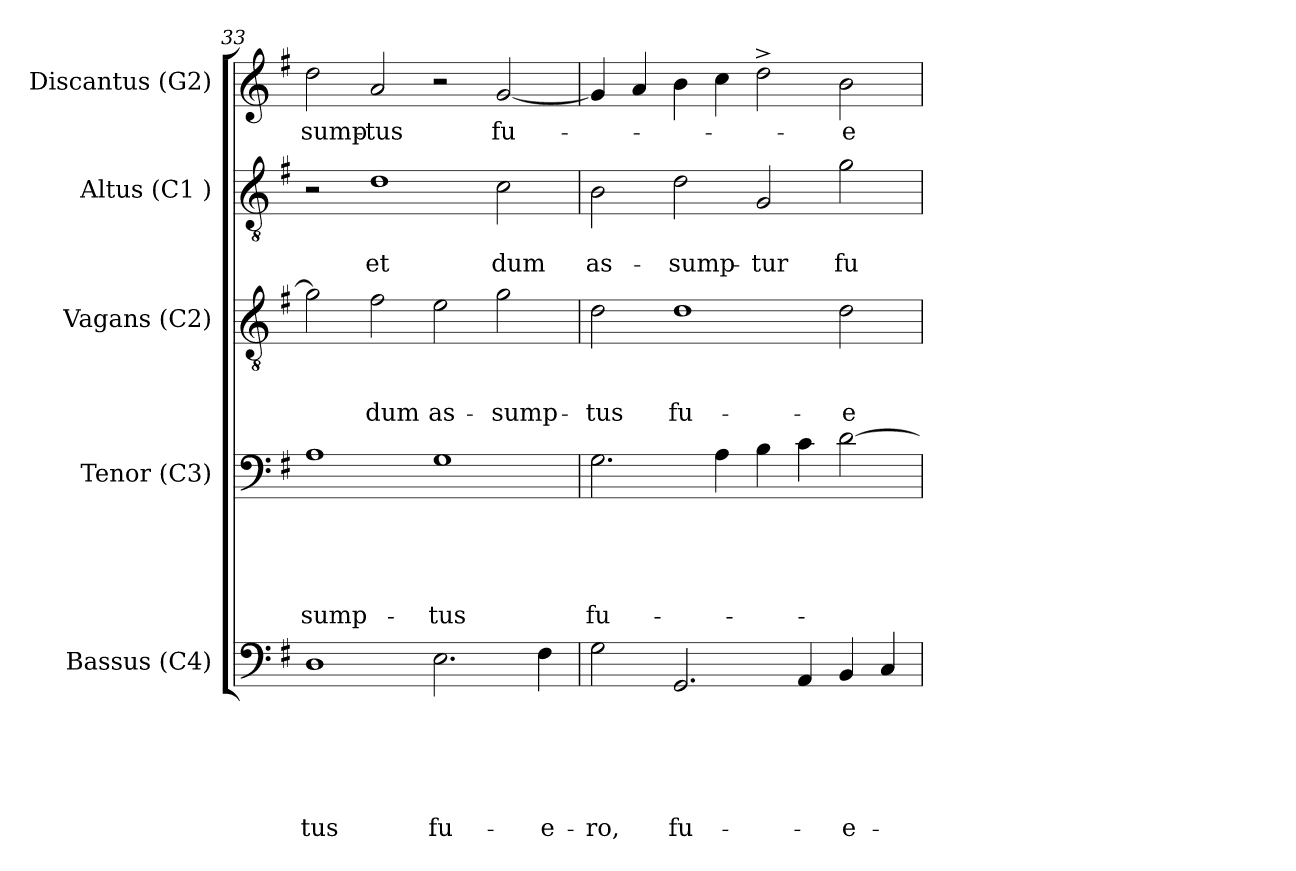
**kern	**text	**text	**text	**text	**text	**text	**kern	**text	**text	**text	**text	**text	**kern	**text	**text	**text	**kern	**text	**text	**kern	**text
*part5	*part5	*part5	*part5	*part5	*part5	*part5	*part4	*part4	*part4	*part4	*part4	*part4	*part3	*part3	*part3	*part3	*part2	*part2	*part2	*part1	*part1
*staff5	*staff5	*staff5	*staff5	*staff5	*staff5	*staff5	*staff4	*staff4	*staff4	*staff4	*staff4	*staff4	*staff3	*staff3	*staff3	*staff3	*staff2	*staff2	*staff2	*staff1	*staff1
*I"Bassus (C4)	*	*	*	*	*	*	*I"Tenor (C3)	*	*	*	*	*	*I"Vagans (C2)	*	*	*	*I"Altus (C1 )	*	*	*I"Discantus (G2)	*
*I'B.	*	*	*	*	*	*	*I'T.	*	*	*	*	*	*I'V.	*	*	*	*I'A.	*	*	*I'D.	*
!!LO:PB:g=z
*clefF4	*	*	*	*	*	*	*clefF4	*	*	*	*	*	*clefGv2	*	*	*	*clefGv2	*	*	*clefG2	*
*k[f#]	*	*	*	*	*	*	*k[f#]	*	*	*	*	*	*k[f#]	*	*	*	*k[f#]	*	*	*k[f#]	*
*G:	*	*	*	*	*	*	*G:	*	*	*	*	*	*G:	*	*	*	*G:	*	*	*G:	*
=33	=33	=33	=33	=33	=33	=33	=33	=33	=33	=33	=33	=33	=33	=33	=33	=33	=33	=33	=33	=33	=33
!	!	!	!	!	!	!LO:LY:b	!	!	!	!	!	!LO:LY:b	!	!	!	!	!	!	!	!	!LO:LY:b
1D	.	.	.	.	.	-tus	1A	.	.	.	.	-sump-	2g\]	.	.	.	2r	.	.	2dd\	-sump-
!	!	!	!	!	!	!	!	!	!	!	!	!	!	!	!	!LO:LY:b	!	!	!LO:LY:b	!	!LO:LY:b
.	.	.	.	.	.	.	.	.	.	.	.	.	2f#\	.	.	dum	1d	.	et	2a/	-tus
!	!	!	!	!	!	!LO:LY:b	!	!	!	!	!	!LO:LY:b	!	!	!	!LO:LY:b	!	!	!	!	!
2.E\	.	.	.	.	.	fu-	1G	.	.	.	.	-tus	2e\	.	.	as-	.	.	.	2r	.
!	!	!	!	!	!	!	!	!	!	!	!	!	!	!	!	!LO:LY:b	!	!	!LO:LY:b	!	!LO:LY:b
.	.	.	.	.	.	.	.	.	.	.	.	.	2g\	.	.	-sump-	2c\	.	dum	[<2g/	fu-
!	!	!	!	!	!	!LO:LY:b	!	!	!	!	!	!	!	!	!	!	!	!	!	!	!
4F#\	.	.	.	.	.	-e-	.	.	.	.	.	.	.	.	.	.	.	.	.	.	.
=34	=34	=34	=34	=34	=34	=34	=34	=34	=34	=34	=34	=34	=34	=34	=34	=34	=34	=34	=34	=34	=34
!	!	!	!	!	!	!LO:LY:b	!	!	!	!	!	!LO:LY:b	!	!	!	!LO:LY:b	!	!	!LO:LY:b	!	!
2G\	.	.	.	.	.	-ro,	2.G\	.	.	.	.	fu-	2d\	.	.	-tus	2B\	.	as-	4g/]	.
.	.	.	.	.	.	.	.	.	.	.	.	.	.	.	.	.	.	.	.	4a/	.
!	!	!	!	!	!	!LO:LY:b	!	!	!	!	!	!	!	!	!	!LO:LY:b	!	!	!LO:LY:b	!	!
2.GG/	.	.	.	.	.	fu-	.	.	.	.	.	.	1d	.	.	fu-	2d\	.	-sump-	4b\	.
.	.	.	.	.	.	.	4A\	.	.	.	.	.	.	.	.	.	.	.	.	4cc\	.
!	!	!	!	!	!	!	!	!	!	!	!	!	!	!	!	!	!	!	!LO:LY:b	!	!
.	.	.	.	.	.	.	4B\	.	.	.	.	.	.	.	.	.	2G/	.	-tur	2dd^>\	.
4AA/	.	.	.	.	.	.	4c\	.	.	.	.	.	.	.	.	.	.	.	.	.	.
!	!	!	!	!	!	!LO:LY:b	!	!	!	!	!	!	!	!	!	!LO:LY:b	!	!	!LO:LY:b	!	!LO:LY:b
4BB/	.	.	.	.	.	-e-	[>2d\	.	.	.	.	.	2d\	.	.	-e-	2g\	.	fu-	2b\	-e-
4C/	.	.	.	.	.	.	.	.	.	.	.	.	.	.	.	.	.	.	.	.	.
=	=	=	=	=	=	=	=	=	=	=	=	=	=	=	=	=	=	=	=	=	=
*-	*-	*-	*-	*-	*-	*-	*-	*-	*-	*-	*-	*-	*-	*-	*-	*-	*-	*-	*-	*-	*-
